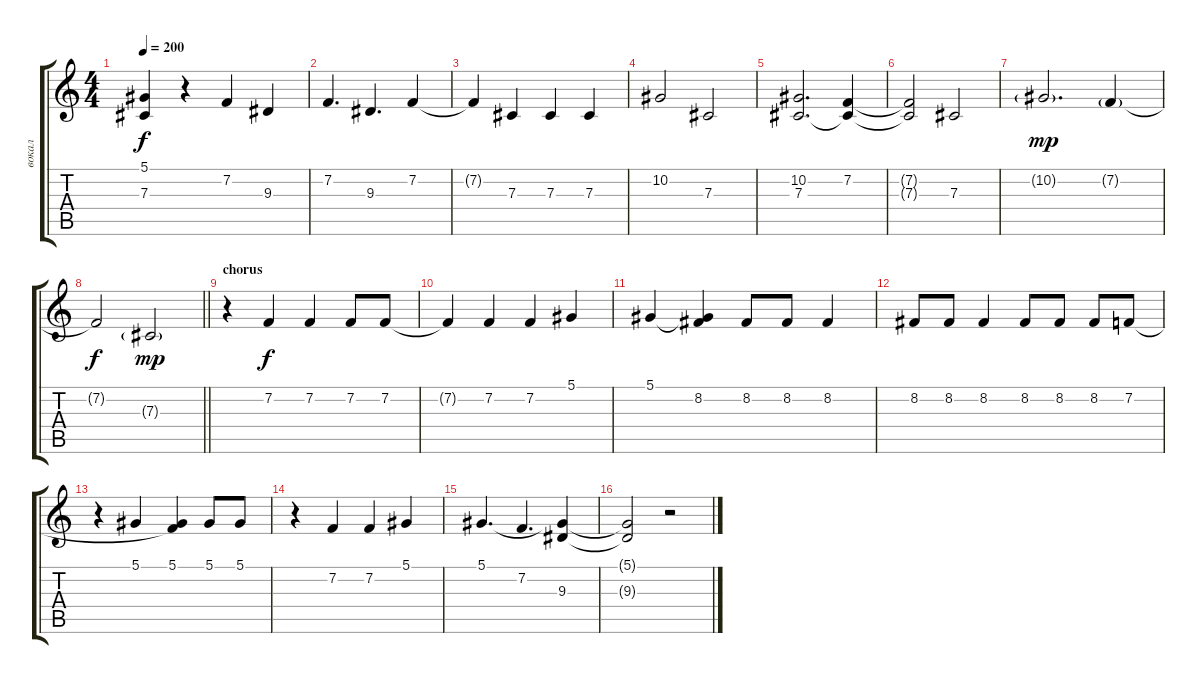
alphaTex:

\track ("вокал" "вокал") {instrument altosax}
\staff {score tabs}
\tuning (Eb4 Bb3 Gb3 Db3 Ab2 Db2) {hide}
\ts (4 4)
\tempo 200
\clef g2
\ks c
(5.1{t} 7.3{t}).4{dy f} r.4 7.2.4 9.3.4 |
7.2.4{d} 9.3.4{d} 7.2.4 |
7.2{t}.4 7.3.4 7.3.4 7.3.4 |
10.2.2 7.3.2 |
(10.2 7.3).2{d} (7.2 7.3{t}).4 |
(7.2{t} 7.3{t}).2 7.3.2 |
10.2{g}.2{d dy mp} 7.2{g}.4 |
\barLineRight lightlight
7.2{t}.2{dy f} 7.3{g}.2{dy mp} |
\section ("" "chorus")
r.4 7.2.4{dy f} 7.2.4 7.2.8 7.2.8 |
7.2{t}.4 7.2.4 7.2.4 5.1.4 |
5.1.4 (5.1{t} 8.2).4 8.2.8 8.2.8 8.2.4 |
8.2.8 8.2.8 8.2.4 8.2.8 8.2.8 8.2.8 7.2.8 |
r.4 5.1.4 (5.1 7.2{t}).4 5.1.8 5.1.8 |
r.4 7.2.4 7.2.4 5.1.4 |
5.1.4{d} 7.2.4{d} (5.1{t} 9.3).4 |
(5.1{t} 9.3{t}).2 r.2
